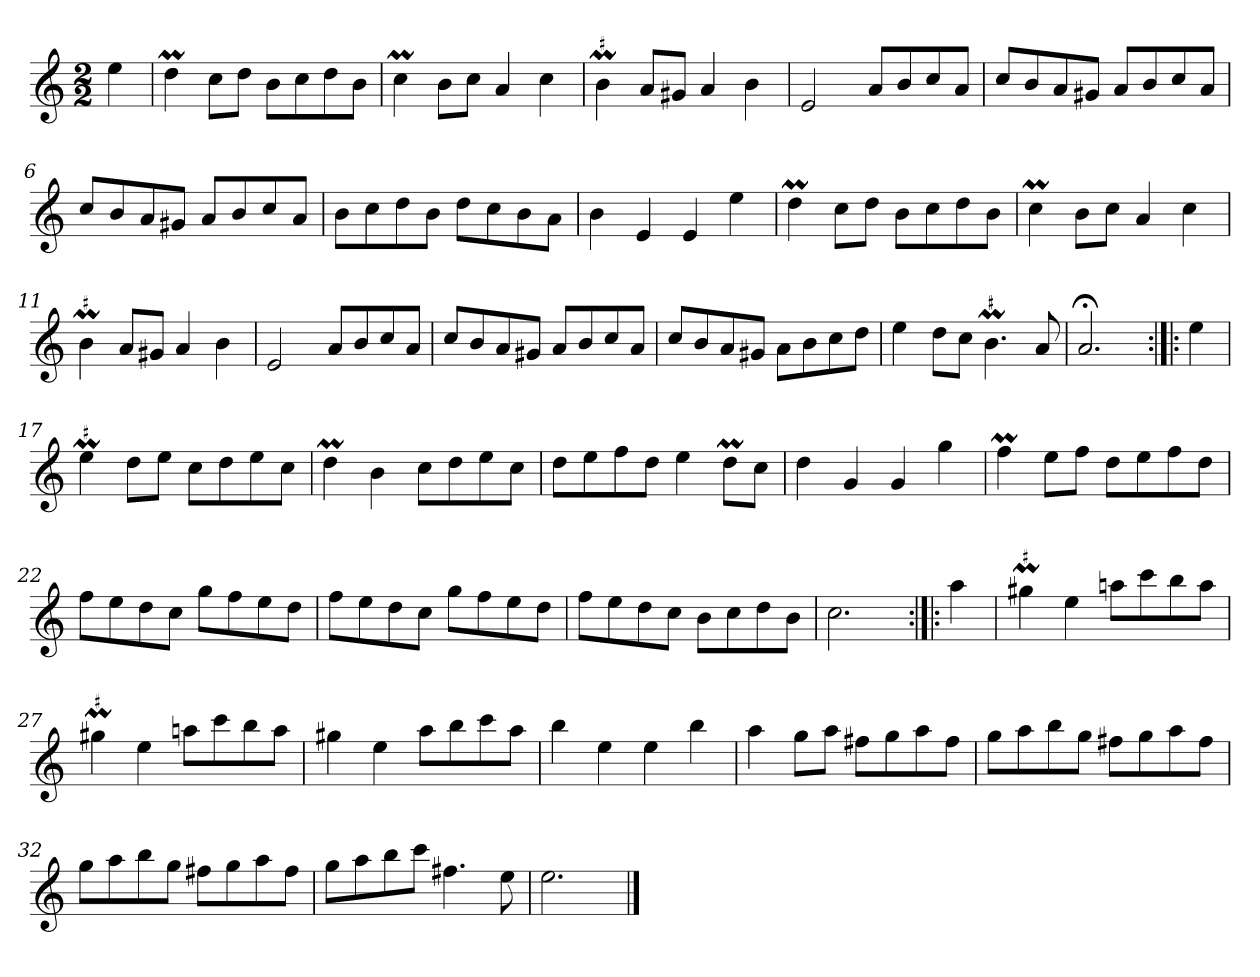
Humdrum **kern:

**kern
*part1
*staff1
*clefG2
*k[]
*a:
*M2/2
*MM120
=
4ee
=1
4ddM
8cc\L
8dd\J
8b\L
8cc\
8dd\
8b\J
=2
4ccM
8b\L
8cc\J
4a
4cc
=3
!LO:MOR:acc=#
4bM
8a/L
8g#X/J
4a
4b
=4
2e
8a/L
8b/
8cc/
8a/J
=5
8cc/L
8b/
8a/
8g#X/J
8a/L
8b/
8cc/
8a/J
=6
8cc/L
8b/
8a/
8g#X/J
8a/L
8b/
8cc/
8a/J
=7
8b\L
8cc\
8dd\
8b\J
8dd\L
8cc\
8b\
8a\J
=8
4b
4e
4e
4ee
=9
4ddM
8cc\L
8dd\J
8b\L
8cc\
8dd\
8b\J
=10
4ccM
8b\L
8cc\J
4a
4cc
=11
!LO:MOR:acc=#
4bM
8a/L
8g#X/J
4a
4b
=12
2e
8a/L
8b/
8cc/
8a/J
=13
8cc/L
8b/
8a/
8g#X/J
8a/L
8b/
8cc/
8a/J
=14
8cc/L
8b/
8a/
8g#X/J
8a\L
8b\
8cc\
8dd\J
=15
4ee
8dd\L
8cc\J
!LO:MOR:acc=#
4.bM
8a
=16
2.a;<
=:|!|:
4ee
=17
!LO:MOR:acc=#
4eeM
8dd\L
8ee\J
8cc\L
8dd\
8ee\
8cc\J
=18
4ddM
4b
8cc\L
8dd\
8ee\
8cc\J
=19
8dd\L
8ee\
8ff\
8dd\J
4ee
8ddM\L
8cc\J
=20
4dd
4g
4g
4gg
=21
4ffM
8ee\L
8ff\J
8dd\L
8ee\
8ff\
8dd\J
=22
8ff\L
8ee\
8dd\
8cc\J
8gg\L
8ff\
8ee\
8dd\J
=23
8ff\L
8ee\
8dd\
8cc\J
8gg\L
8ff\
8ee\
8dd\J
=24
8ff\L
8ee\
8dd\
8cc\J
8b\L
8cc\
8dd\
8b\J
=25
2.cc
=:|!|:
4aa
=26
!LO:MOR:acc=#
4gg#XM
4ee
8aan\L
8ccc\
8bb\
8aa\J
=27
!LO:MOR:acc=#
4gg#XM
4ee
8aan\L
8ccc\
8bb\
8aa\J
=28
4gg#X
4ee
8aa\L
8bb\
8ccc\
8aa\J
=29
4bb
4ee
4ee
4bb
=30
4aa
8gg\L
8aa\J
8ff#X\L
8gg\
8aa\
8ff#\J
=31
8gg\L
8aa\
8bb\
8gg\J
8ff#X\L
8gg\
8aa\
8ff#\J
=32
8gg\L
8aa\
8bb\
8gg\J
8ff#X\L
8gg\
8aa\
8ff#\J
=33
8gg\L
8aa\
8bb\
8ccc\J
4.ff#X
8ee
=34
2.ee
==
*-
